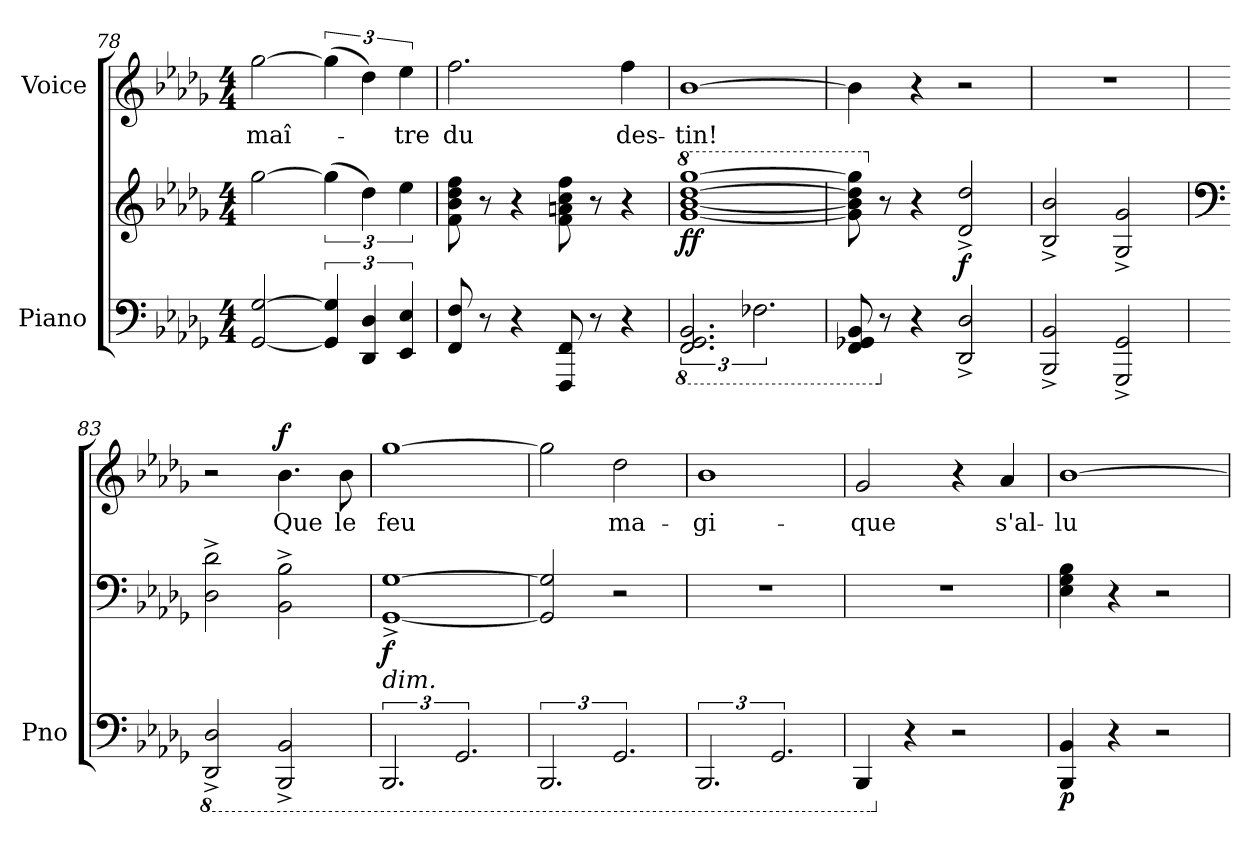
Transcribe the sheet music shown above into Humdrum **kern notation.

**kern	**kern	**dynam	**kern	**text	**dynam
*part2	*part2	*part2	*part1	*part1	*part1
*staff3	*staff2	*staff2/3	*staff1	*staff1	*staff1
*I"Piano	*	*	*I"Voice	*	*
*I'Pno	*	*	*	*	*
*clefF4	*clefG2	*	*clefG2	*	*
*k[b-e-a-d-g-]	*k[b-e-a-d-g-]	*	*k[b-e-a-d-g-]	*	*
*M4/4	*M4/4	*	*M4/4	*	*
=78	=78	=78	=78	=78	=78
!	!	!	!	!LO:LY:b	!
[2GG-/ [2G-/	[2gg-\	.	[2gg-\	maî-	.
6GG-/] 6G-/]	(6gg-\]	.	(6gg-\]	.	.
6DD-/ 6D-/	6dd-\)	.	6dd-\)	.	.
!	!	!	!	!LO:LY:b	!
6EE-/ 6E-/	6ee-\	.	6ee-\	-tre	.
!!LO:LB:g=z
=79	=79	=79	=79	=79	=79
!	!	!	!	!LO:LY:b	!
8FF/ 8F/	8f\ 8b-\ 8dd-\ 8ff\	.	2.ff\	du	.
8r	8r	.	.	.	.
4r	4r	.	.	.	.
8FFF/ 8FF/	8f\ 8an\ 8cc\ 8ff\	.	.	.	.
8r	8r	.	.	.	.
!	!	!	!	!LO:LY:b	!
4r	4r	.	4ff\	des-	.
=80	=80	=80	=80	=80	=80
*8ba	*	*	*	*	*
*	*8va	*	*	*	*
!	!	!LO:DY:b	!	!LO:LY:b	!
3.FFF 3.GGG- 3.BBB-	[1gg- [1bb- [1ddd- [1ggg-	ff	[1b-	-tin!	.
3.FF-X	.	.	.	.	.
=81	=81	=81	=81	=81	=81
8FFF/ 8GGG-X/ 8BBB-/	8gg-\] 8bb-\] 8ddd-\] 8ggg-\]	.	4b-\]	.	.
*X8ba	*	*	*	*	*
*	*X8va	*	*	*	*
8r	8r	.	.	.	.
4r	4r	.	4r	.	.
!	!	!LO:DY:b	!	!	!
2DD-/^> 2D-/^>	2d-/^> 2dd-/^>	f	2r	.	.
=82	=82	=82	=82	=82	=82
2BBB-/^> 2BB-/^>	2B-/^> 2b-/^>	.	1r	.	.
2GGG-/^> 2GG-/^>	2G-/^> 2g-/^>	.	.	.	.
=83	=83	=83	=83	=83	=83
*	*clefF4	*	*	*	*
*8ba	*	*	*	*	*
2DDD-/^> 2DD-/^>	2D-\^ 2d-\^	.	2r	.	.
!	!	!	!	!LO:LY:b	!LO:DY:a
2BBBB-/^> 2BBB-/^>	2BB-\^ 2B-\^	.	4.b-\	Que	f
!	!	!	!	!LO:LY:b	!
.	.	.	8b-\	le	.
!!LO:LB:g=z
=84	=84	=84	=84	=84	=84
!	!LO:TX:b:i:t=dim.	!	!	!	!
!	!	!LO:DY:b	!	!LO:LY:b	!
3.BBBB-	[1GG-^> [1G-^>	f	[1gg-	feu	.
3.GGG-	.	.	.	.	.
=85	=85	=85	=85	=85	=85
3.BBBB-	2GG-/] 2G-/]	.	2gg-\]	.	.
!	!	!	!	!LO:LY:b	!
3.GGG-	2r	.	2dd-\	ma-	.
=86	=86	=86	=86	=86	=86
!	!	!	!	!LO:LY:b	!
3.BBBB-	1r	.	1b-	-gi-	.
3.GGG-	.	.	.	.	.
=87	=87	=87	=87	=87	=87
!	!	!	!	!LO:LY:b	!
4BBBB-/	1r	.	2g-/	-que	.
*X8ba	*	*	*	*	*
4r	.	.	.	.	.
2r	.	.	4r	.	.
!	!	!	!	!LO:LY:b	!
.	.	.	4a-/	s'al-	.
=88	=88	=88	=88	=88	=88
!	!	!LO:DY:b=2	!	!LO:LY:b	!
4BBB-/ 4BB-/	4E-\ 4G-\ 4B-\	p	[1b-	-lu-	.
4r	4r	.	.	.	.
2r	2r	.	.	.	.
=	=	=	=	=	=
*-	*-	*-	*-	*-	*-
